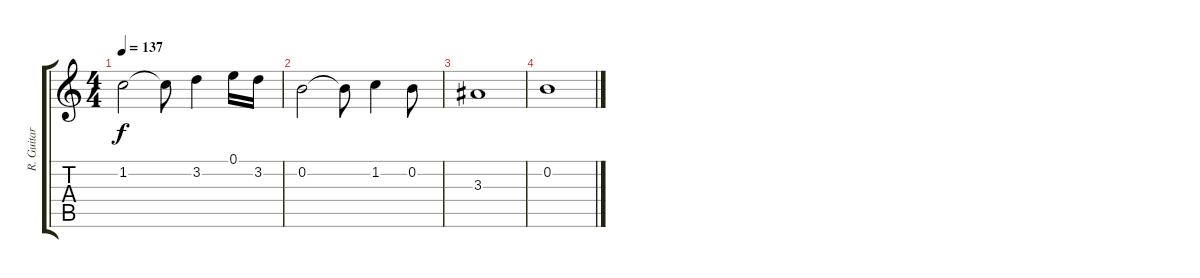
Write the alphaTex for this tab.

\track ("R. Guitar" "R. Guitar") {instrument overdrivenguitar}
\staff {score tabs}
\tuning (E4 B3 G3 D3 A2 E2) {hide}
\ts (4 4)
\tempo 137
\clef g2
\ks c
1.2.2{dy f volume 4} 1.2{t}.8 3.2.4{volume 3} 0.1.16{volume 3} 3.2.16 |
0.2.2{volume 3} 0.2{t}.8 1.2.4{volume 2} 0.2.8{volume 2} |
3.3.1{volume 2} |
0.2.1{volume 1}
